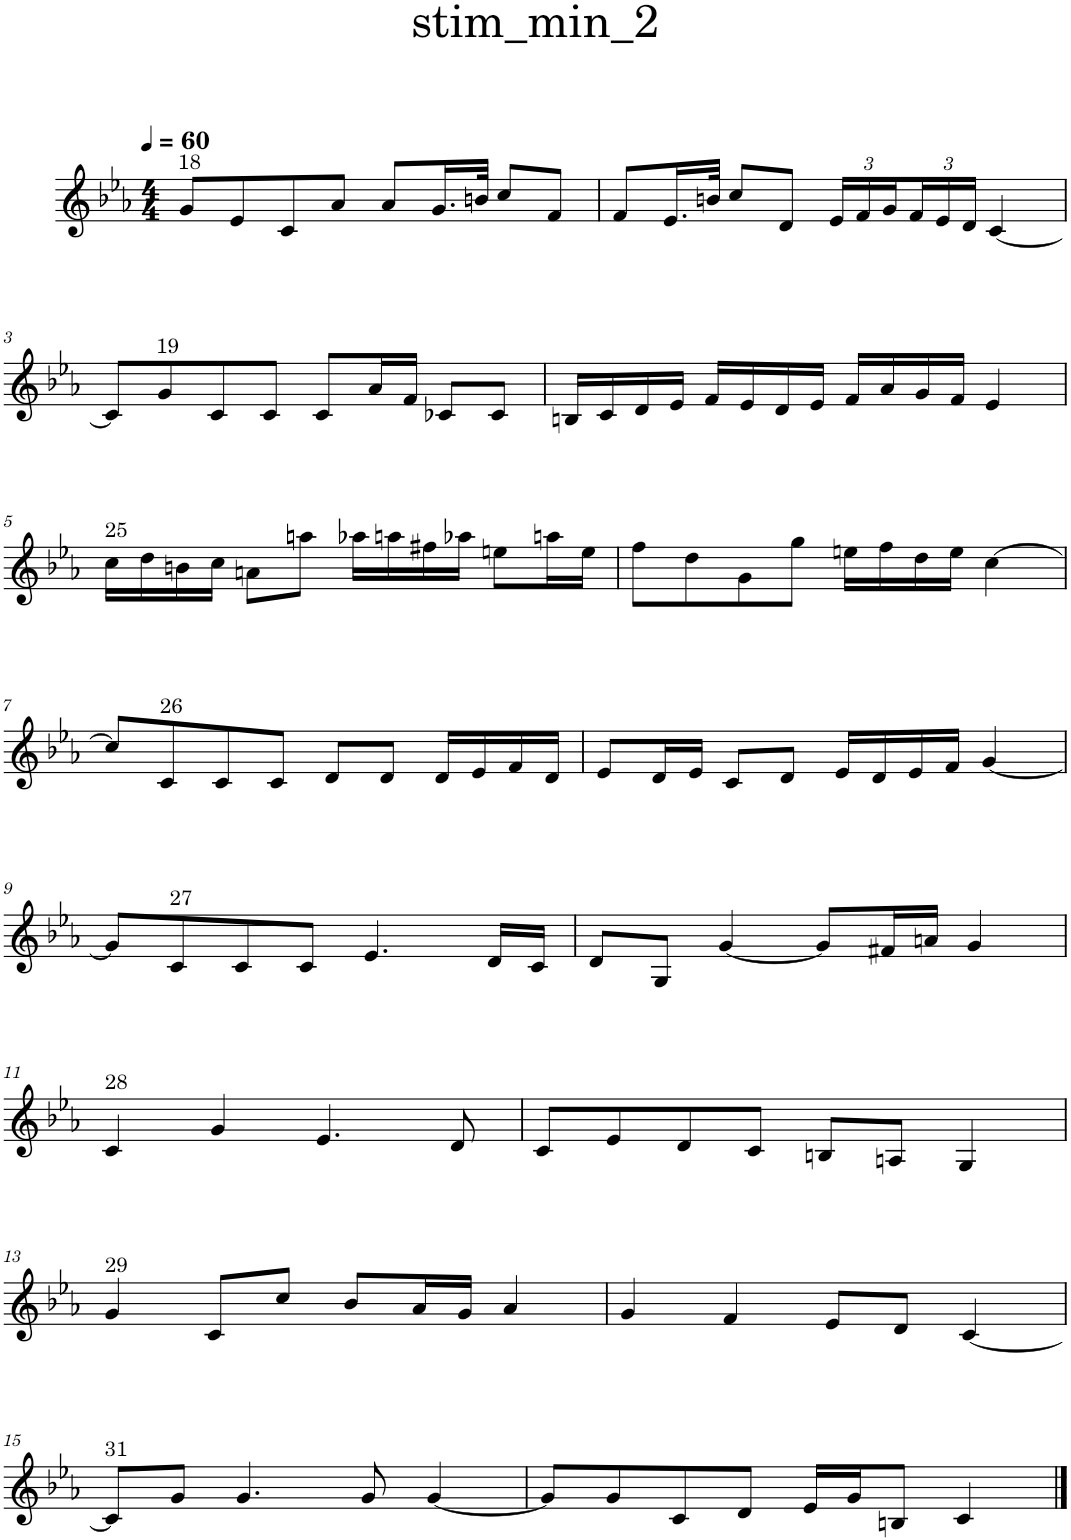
**kern
*part1
*staff1
*I"Piano
*I'Pno.
*clefG2
*k[b-e-a-]
*M4/4
*MM60
=1
!LO:TX:a:t=18
8g/L
8e-/
8c/
8a-/J
8a-/L
16.g/L
32bn/JJk
8cc/L
8f/J
=2
8f/L
16.e-/L
32bn/JJk
8cc/L
8d/J
*Xbrackettup
24e-/LL
24f/
24g/
24f/
24e-/
24d/JJ
[4c/
!!LO:LB:g=z
=3
8c/L]
!LO:TX:a:t=19
8g/
8c/
8c/J
8c/L
16a-/L
16f/JJ
8c-X/L
8c-/J
=4
16Bn/LL
16c/
16d/
16e-/JJ
16f/LL
16e-/
16d/
16e-/JJ
16f/LL
16a-/
16g/
16f/JJ
4e-/
!!LO:LB:g=z
=5
!LO:TX:a:t=25
16cc\LL
16dd\
16bn\
16cc\JJ
8an\L
8aan\J
16aa-X\LL
16aan\
16ff#X\
16aa-X\JJ
8een\L
16aan\L
16ee\JJ
=6
8ff\L
8dd\
8g\
8gg\J
16een\LL
16ff\
16dd\
16ee\JJ
[4cc\
!!LO:LB:g=z
=7
8cc/L]
!LO:TX:a:t=26
8c/
8c/
8c/J
8d/L
8d/J
16d/LL
16e-/
16f/
16d/JJ
=8
8e-/L
16d/L
16e-/JJ
8c/L
8d/J
16e-/LL
16d/
16e-/
16f/JJ
[4g/
!!LO:LB:g=z
=9
8g/L]
!LO:TX:a:t=27
8c/
8c/
8c/J
4.e-/
16d/LL
16c/JJ
=10
8d/L
8G/J
[4g/
8g/L]
16f#X/L
16an/JJ
4g/
!!LO:LB:g=z
=11
!LO:TX:a:t=28
4c/
4g/
4.e-/
8d/
=12
8c/L
8e-/
8d/
8c/J
8Bn/L
8An/J
4G/
!!LO:LB:g=z
=13
!LO:TX:a:t=29
4g/
8c/L
8cc/J
8b-/L
16a-/L
16g/JJ
4a-/
=14
4g/
4f/
8e-/L
8d/J
[4c/
!!LO:LB:g=z
=15
!LO:TX:a:t=31
8c/L]
8g/J
4.g/
8g/
[4g/
=16
8g/L]
8g/
8c/
8d/J
16e-/LL
16g/J
8Bn/J
4c/
==
*-
